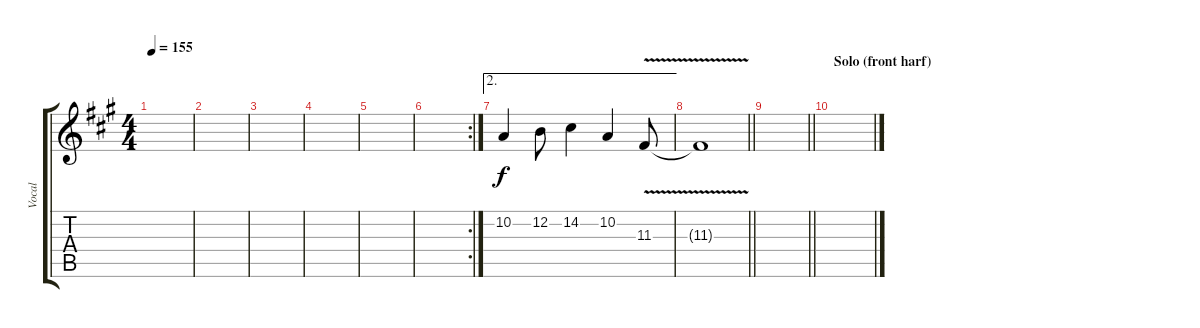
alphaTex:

\track ("Vocal" "Vocal") {instrument lead1square}
\staff {score tabs}
\tuning (E4 B3 G3 D3 A2 E2) {hide}
\ts (4 4)
\tempo 155
\clef g2
\ks a
|
|
|
|
|
\rc 2
|
\ae 2
10.2.4 12.2.8 14.2.4 10.2.4 11.3{v}.8 |
\barLineRight lightlight
11.3{t}.1 |
\barLineRight lightlight
|
\section ("" "Solo (front harf)")
